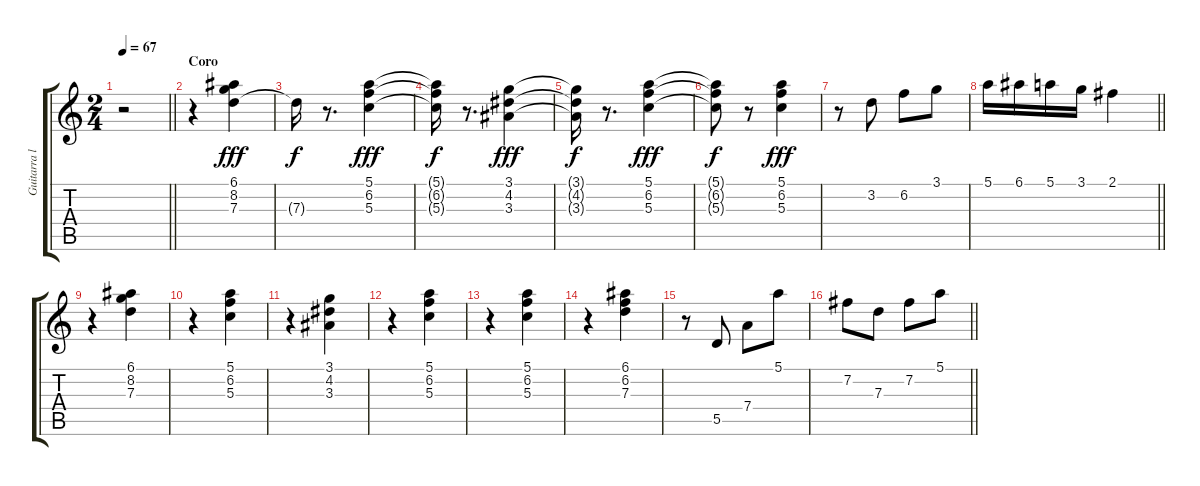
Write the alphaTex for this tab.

\track ("Guitarra ll" "Guitarra l") {instrument electricguitarjazz}
\staff {score tabs}
\tuning (E4 B3 G3 D3 A2 E2) {hide}
\ts (2 4)
\tempo 67
\clef g2
\barLineRight lightlight
\ks c
r.2{dy fff} |
\section ("" "Coro")
r.4 (6.1 8.2 7.3).4 |
7.3{t}.16{dy f} r.8{d} (5.1 6.2 5.3).4{dy fff} |
(5.1{t} 6.2{t} 5.3{t}).16{dy f} r.8{d} (3.1 4.2 3.3).4{dy fff} |
(3.1{t} 4.2{t} 3.3{t}).16{dy f} r.8{d} (5.1 6.2 5.3).4{dy fff} |
(5.1{t} 6.2{t} 5.3{t}).8{dy f} r.8 (5.1 6.2 5.3).4{dy fff} |
r.8 3.2.8 6.2.8 3.1.8 |
\barLineRight lightlight
5.1.16 6.1.16 5.1.16 3.1.16 2.1.4 |
r.4 (6.1 8.2 7.3).4 |
r.4 (5.1 6.2 5.3).4 |
r.4 (3.1 4.2 3.3).4 |
r.4 (5.1 6.2 5.3).4 |
r.4 (5.1 6.2 5.3).4 |
r.4 (6.1 6.2 7.3).4 |
r.8 5.5.8 7.4.8 5.1.8 |
\barLineRight lightlight
7.2.8 7.3.8 7.2.8 5.1.8
